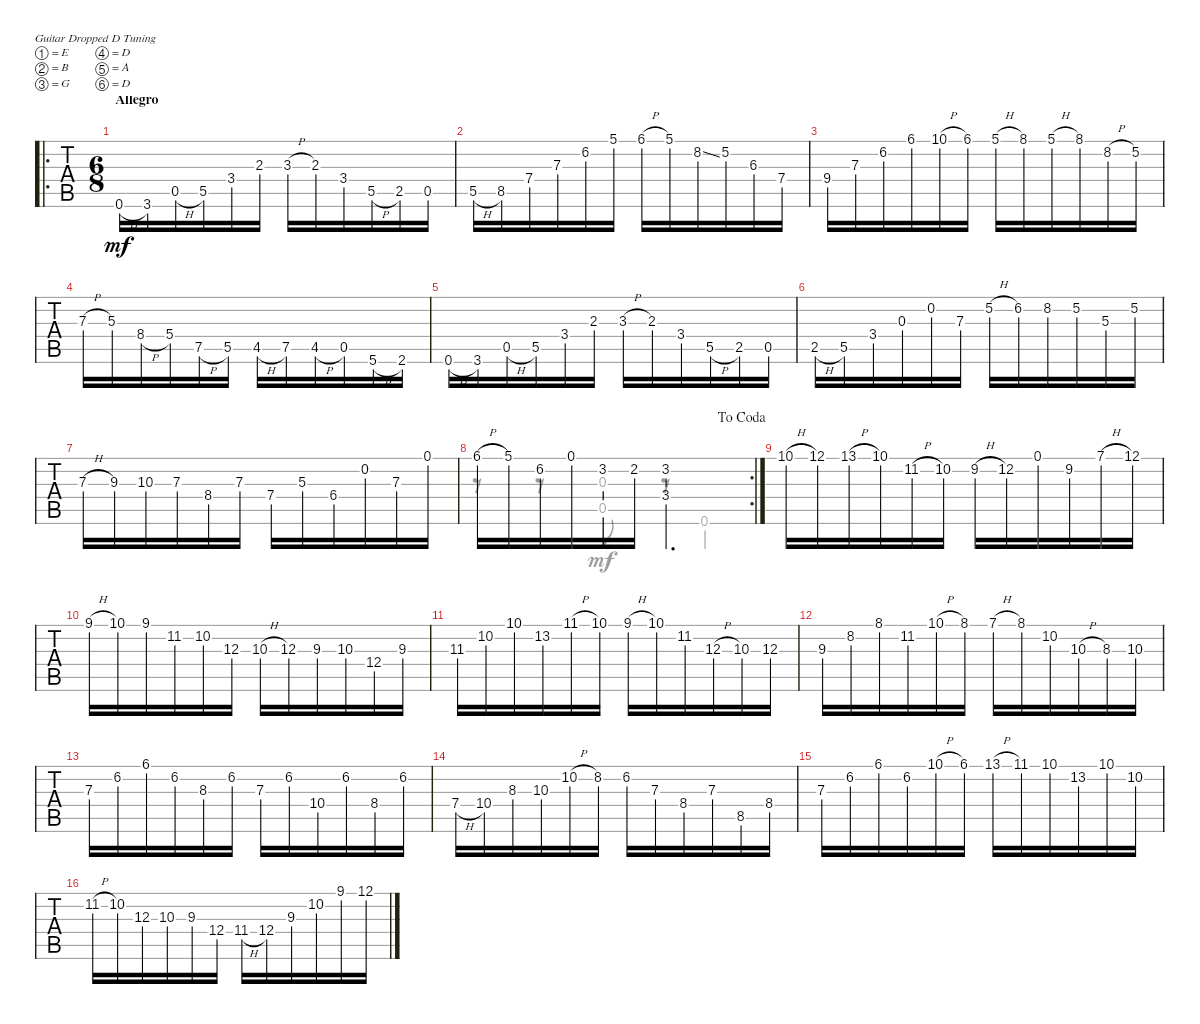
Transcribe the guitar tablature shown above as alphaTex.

\bracketExtendMode groupsimilarinstruments
\singleTrackTrackNamePolicy hidden
\multiTrackTrackNamePolicy hidden
\firstSystemTrackNameOrientation horizontal
\otherSystemsTrackNameOrientation horizontal
\track ("Untitled" "S-Gt") {instrument acousticgrandpiano}
\staff {tabs}
\tuning (E4 B3 G3 D3 A2 D2)
\displaytranspose 12
\voice
\ro
\ts (6 8)
\section ("" "Allegro")
\tempo (60 hide)
\clef g2
\ks dminor
0.6{h}.16{dy mf instrument acousticgrandpiano} 3.6.16 0.5{h}.16 5.5.16 3.4.16 2.3.16 3.3{h}.16 2.3.16 3.4.16 5.5{h}.16 2.5.16 0.5.16 |
5.5{h}.16 8.5.16 7.4.16 7.3.16 6.2.16 5.1.16 6.1{h}.16 5.1.16 8.2{ss}.16 5.2.16 6.3.16 7.4.16 |
9.4.16 7.3.16 6.2.16 6.1.16 10.1{h}.16 6.1.16 5.1{h}.16 8.1.16 5.1{h}.16 8.1.16 8.2{h}.16 5.2.16 |
7.3{h}.16 5.3.16 8.4{h}.16 5.4.16 7.5{h}.16 5.5.16 4.5{h}.16 7.5.16 4.5{h}.16 0.5.16 5.6{h}.16 2.6.16 |
0.6{h}.16 3.6.16 0.5{h}.16 5.5.16 3.4.16 2.3.16 3.3{h}.16 2.3.16 3.4.16 5.5{h}.16 2.5.16 0.5.16 |
2.5{h}.16 5.5.16 3.4.16 0.3.16 0.2.16 7.3.16 5.2{h}.16 6.2.16 8.2.16 5.2.16 5.3.16 5.2.16 |
7.3{h}.16 9.3.16 10.3.16 7.3.16 8.4.16 7.3.16 7.4.16 5.3.16 6.4.16 0.2.16 7.3.16 0.1.16 |
\rc 2
\jump dacoda
6.1{h}.16 5.1.16 6.2.16 0.1.16 3.2.16 2.2.16 (3.2 3.4).4{d} |
10.1{h}.16 12.1.16 13.1{h}.16 10.1.16 11.2{h}.16 10.2.16 9.2{h}.16 12.2.16 0.1.16 9.2.16 7.1{h}.16 12.1.16 |
9.1{h}.16 10.1.16 9.1.16 11.2.16 10.2.16 12.3.16 10.3{h}.16 12.3.16 9.3.16 10.3.16 12.4.16 9.3.16 |
11.3.16 10.2.16 10.1.16 13.2.16 11.1{h}.16 10.1.16 9.1{h}.16 10.1.16 11.2.16 12.3{h}.16 10.3.16 12.3.16 |
9.3.16 8.2.16 8.1.16 11.2.16 10.1{h}.16 8.1.16 7.1{h}.16 8.1.16 10.2.16 10.3{h}.16 8.3.16 10.3.16 |
7.3.16 6.2.16 6.1.16 6.2.16 8.3.16 6.2.16 7.3.16 6.2.16 10.4.16 6.2.16 8.4.16 6.2.16 |
7.4{h}.16 10.4.16 8.3.16 10.3.16 10.2{h}.16 8.2.16 6.2.16 7.3.16 8.4.16 7.3.16 8.5.16 8.4.16 |
7.3.16 6.2.16 6.1.16 6.2.16 10.1{h}.16 6.1.16 13.1{h}.16 11.1.16 10.1.16 13.2.16 10.1.16 10.2.16 |
11.2{h}.16 10.2.16 12.3.16 10.3.16 9.3.16 12.4.16 11.4{h}.16 12.4.16 9.3.16 10.2.16 9.1.16 12.1.16
\voice
\clef g2
\ottava regular
\simile none
\ks dminor
|
|
|
|
|
|
|
r.8 r.8 (0.3 0.5).8 r.8 0.6.4 |
|
|
|
|
|
|
|
